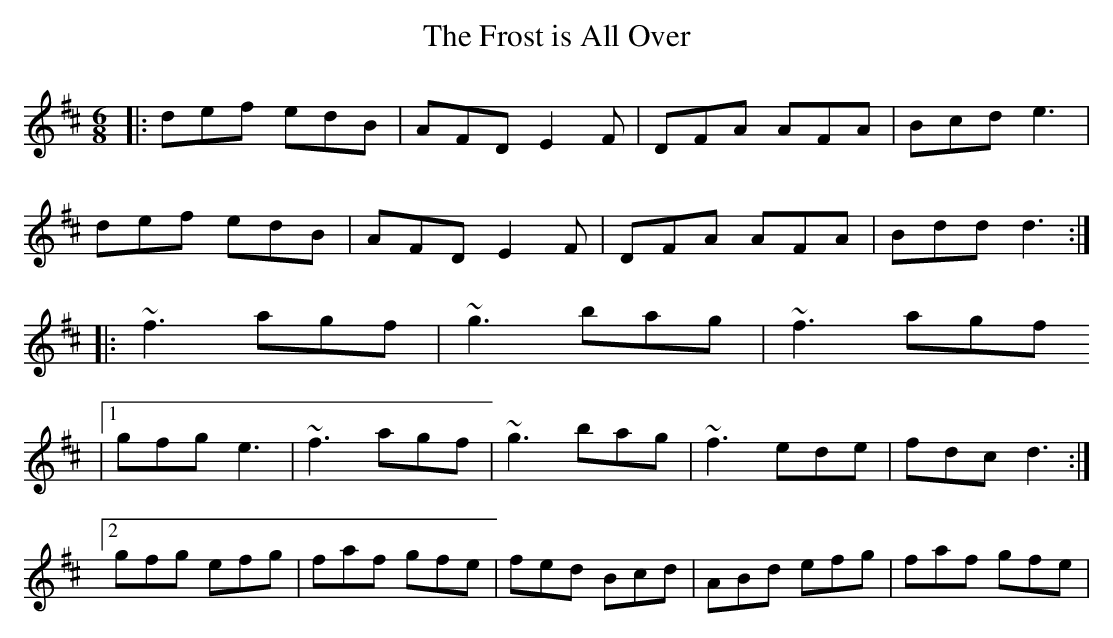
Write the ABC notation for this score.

X:1
T:Frost is All Over, The
M:6/8
K:D
|: def edB | AFD E2F | DFA AFA | Bcd e3 |
def edB | AFD E2F | DFA AFA | Bdd d3 :|
|: ~f3 agf | ~g3 bag | ~f3 agf
|1 gfg e3 |~f3 agf | ~g3 bag | ~f3 ede | fdc d3 :|2
gfg efg | faf gfe | fed Bcd | ABd efg | faf gfe |
